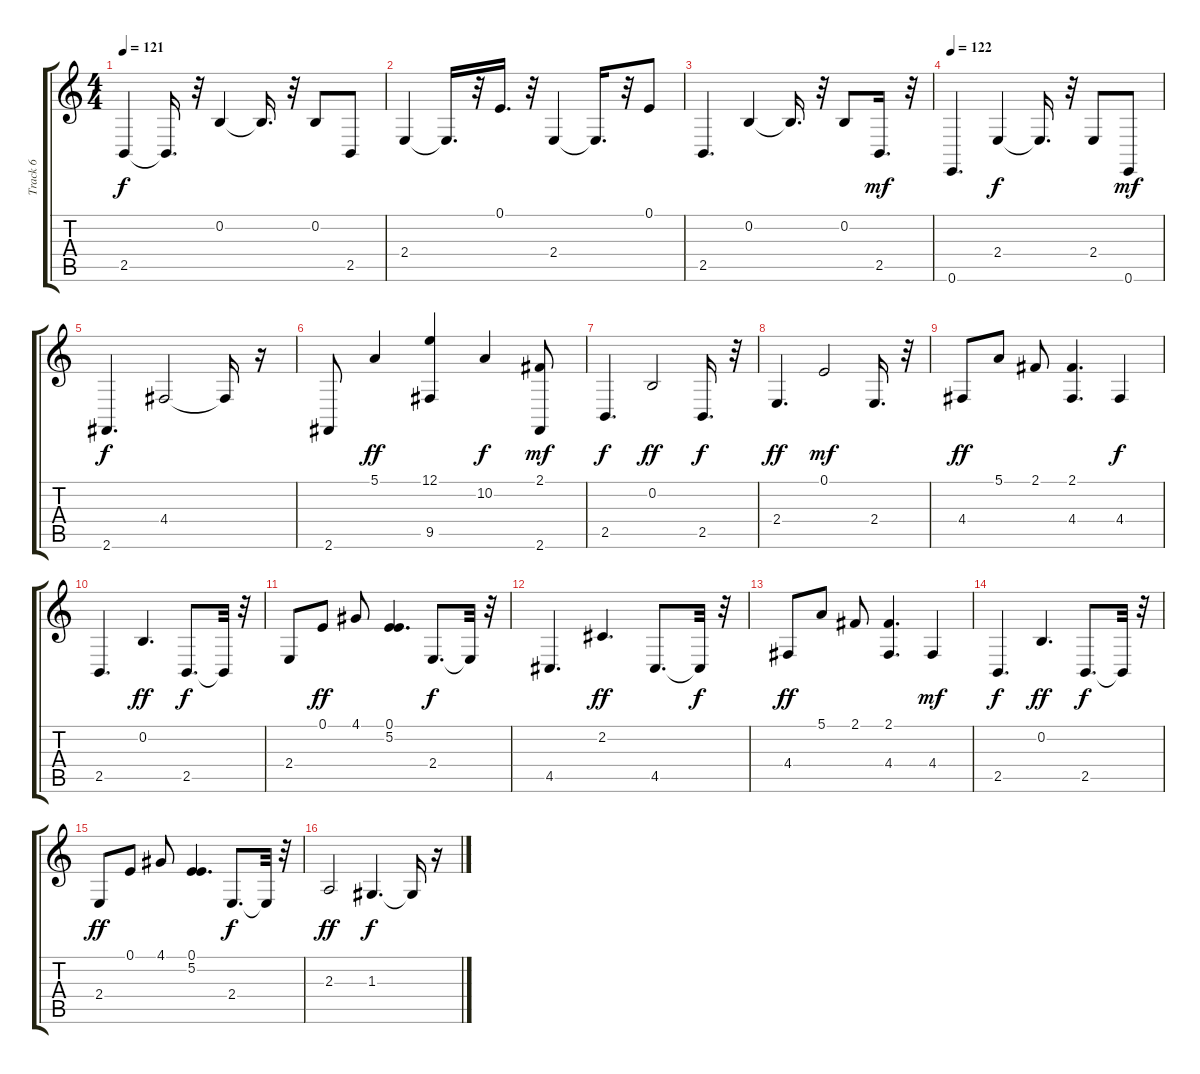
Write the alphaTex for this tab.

\track ("Track 6" "Track 6") {instrument electricpiano1}
\staff {score tabs}
\tuning (E4 B3 G3 D3 A2 E2) {hide}
\ts (4 4)
\tempo 121
\clef g2
\ks c
2.5.4{dy f} 2.5{t}.16{d} r.32 0.2.4 0.2{t}.16{d} r.32 0.2.8 2.5.8 |
2.4.4 2.4{t}.16{d} r.32 0.1.16{d} r.32 2.4.4 2.4{t}.16{d} r.32 0.1.8 |
2.5.4{d} 0.2.4 0.2{t}.16{d} r.32 0.2.8 2.5.16{d dy mf} r.32 |
\tempo 122
0.6.4{d} 2.4.4{dy f} 2.4{t}.16{d} r.32 2.4.8 0.6.8{dy mf} |
2.6.4{d dy f} 4.4.2 4.4{t}.16 r.16 |
2.6.8 5.1.4{dy ff} (12.1 9.5).4 10.2.4{dy f} (2.1 2.6).8{dy mf} |
2.5.4{d dy f} 0.2.2{dy ff} 2.5.16{d dy f} r.32 |
2.4.4{d dy ff} 0.1.2{dy mf} 2.4.16{d} r.32 |
4.4.8{dy ff} 5.1.8 2.1.8 (2.1 4.4).4{d} 4.4.4{dy f} |
2.5.4{d} 0.2.4{d dy ff} 2.5.8{d dy f} 2.5{t}.32 r.32 |
2.4.8 0.1.8{dy ff} 4.1.8 (0.1 5.2).4{d} 2.4.8{d dy f} 2.4{t}.32 r.32 |
4.5.4{d} 2.2.4{d dy ff} 4.5.8{d} 4.5{t}.32{dy f} r.32 |
4.4.8{dy ff} 5.1.8 2.1.8 (2.1 4.4).4{d} 4.4.4{dy mf} |
2.5.4{d dy f} 0.2.4{d dy ff} 2.5.8{d dy f} 2.5{t}.32 r.32 |
2.4.8{dy ff} 0.1.8 4.1.8 (0.1 5.2).4{d} 2.4.8{d dy f} 2.4{t}.32 r.32 |
2.3.2{dy ff} 1.3.4{d dy f} 1.3{t}.16 r.16
